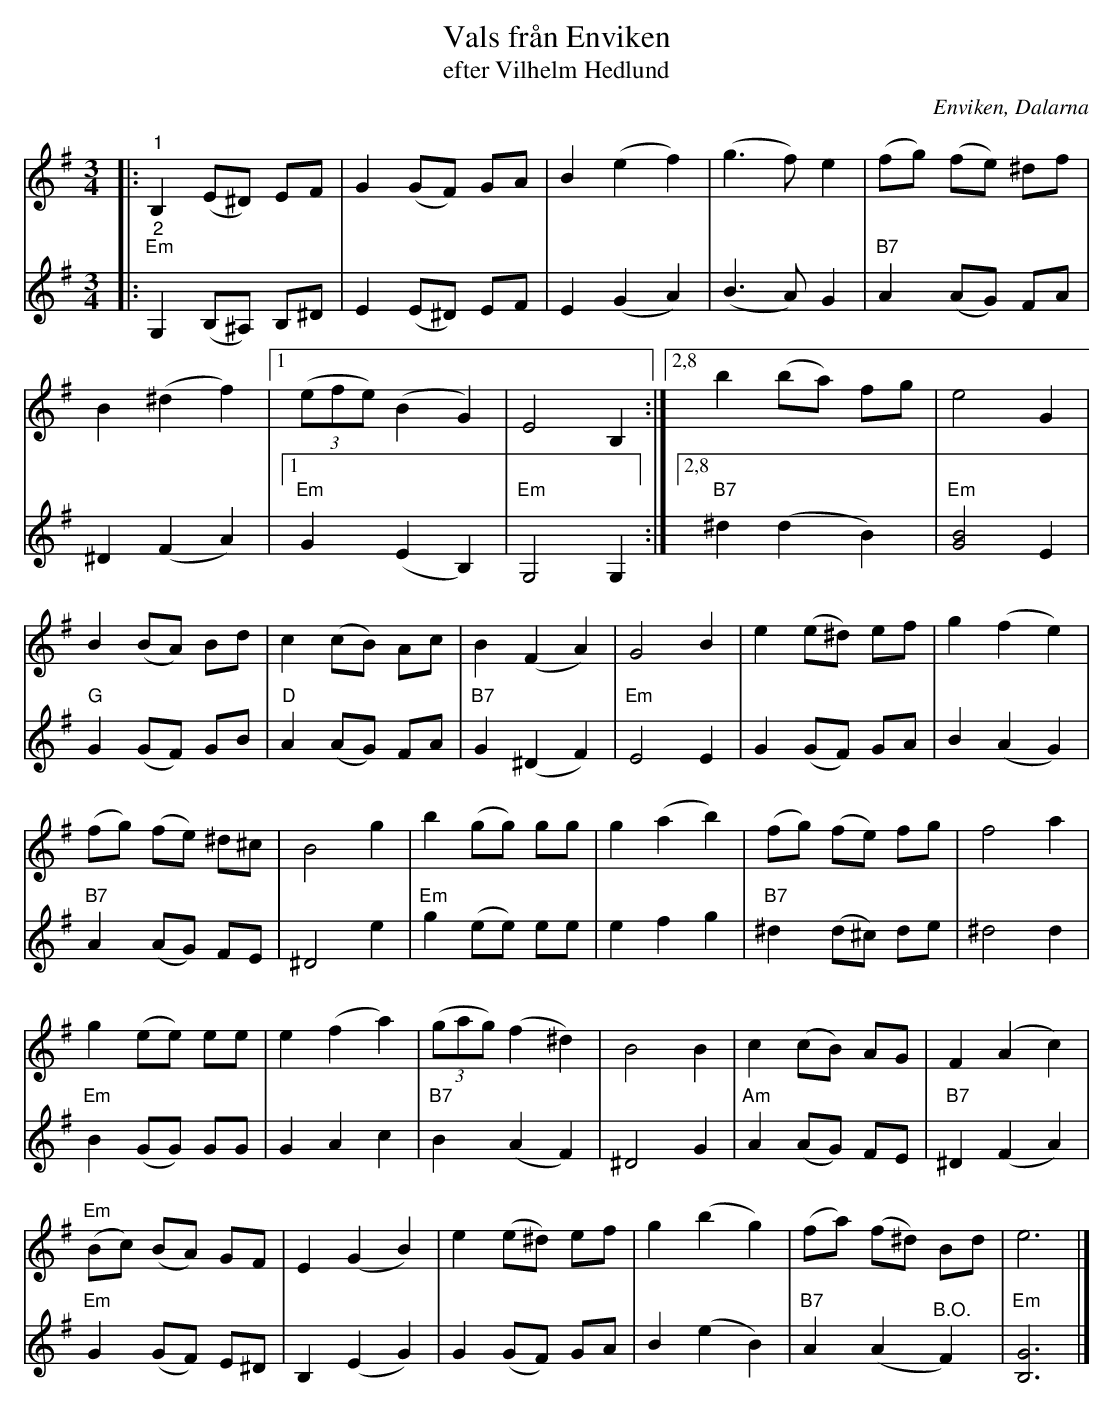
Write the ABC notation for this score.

X:1
T:Vals från Enviken
T:efter Vilhelm Hedlund
O:Enviken, Dalarna
L:1/8
M:3/4
K:Em
V:1
|:"^1" B,2 (E^D) EF | G2 (GF) GA | B2 (e2 f2) | (g3 f) e2 | (fg) (fe) ^df |
B2 (^d2 f2) |1 (3(efe) (B2 G2) | E4 B,2 :|2,8 b2 (ba) fg | e4 G2 |
 B2 (BA) Bd | c2 (cB) Ac | B2 (F2 A2) | G4 B2 | e2 (e^d) ef | g2 (f2 e2) |
 (fg) (fe) ^d^c | B4 g2 | b2 (gg) gg | g2 (a2 b2) | (fg) (fe) fg | f4 a2 |
g2 (ee) ee | e2 (f2 a2) | (3(gag) (f2 ^d2) | B4 B2 | c2 (cB) AG | F2 (A2 c2) |
"Em" (Bc) (BA) GF | E2 (G2 B2) | e2 (e^d) ef | g2 (b2 g2) | (fa) (f^d) Bd | e6 |]
V:2
|:"^2""Em" G,2 (B,^A,) B,^D | E2 (E^D) EF | E2 (G2 A2) | (B3 A) G2 | "B7" A2 (AG) FA |
^D2 (F2 A2) |1 "Em" G2 (E2 B,2) |"Em" G,4 G,2 :|2,8"B7" ^d2 (d2 B2) |"Em" [GB]4 E2 |
"G" G2 (GF) GB |"D" A2 (AG) FA |"B7" G2 (^D2 F2) |"Em" E4 E2 | G2 (GF) GA | B2 (A2 G2) |
"B7" A2 (AG) FE | ^D4 e2 |"Em" g2 (ee) ee | e2 f2 g2 | "B7" ^d2 (d^c) de | ^d4 d2 |
"Em" B2 (GG) GG | G2 A2 c2 |"B7" B2 (A2 F2) | ^D4 G2 | "Am" A2 (AG) FE | "B7" ^D2 (F2 A2) |
"Em" G2 (GF) E^D | B,2 (E2 G2) | G2 (GF) GA | B2 (e2 B2) |"B7" A2 (A2"^B.O."  F2) | "Em" [B,G]6 |]
